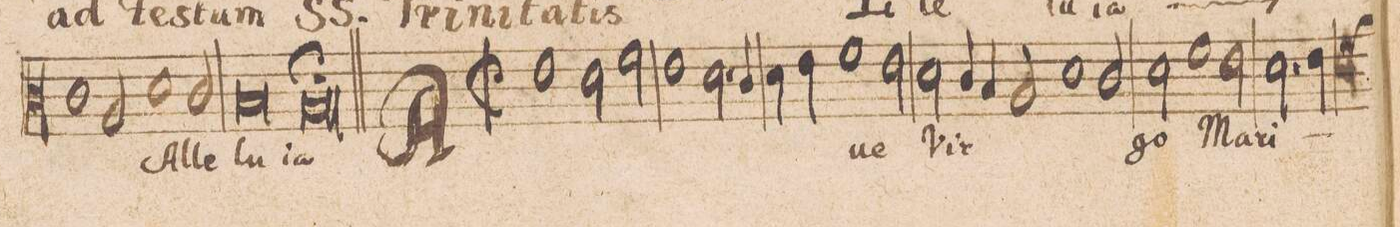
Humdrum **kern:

**kern	**text
*I"CANTVS.	*
*clefC3	*
*k[]	*
*met(C|)	*
*M2/1	*
1c	.
=6-	=6-
2A/	-ia
*	*Xij
1d	Al-
2c/	-le-
=7-	=7-
0B-	-lu-
=8-	=8-
0Al;>	-ia
=9||	=9||
*M2/1	*
*met(C|)	*
1e	A-
2d\	.
2f\	.
=10-	=10-
1e	.
2.d\	.
4c/	.
=11-	=11-
4d\	.
4e\	.
1f	-ue
2e\	.
=12-	=12-
2d\	Vir-
4c/	.
4B/	.
2A/	.
1d	.
=13-	=13-
2c/	.
2d\	-go
1f	Ma-
=14-	=14-
2e\	.
2.d\	-ri-
*custos:f	*
4e\	.
=15-	=15-
*-	*-
